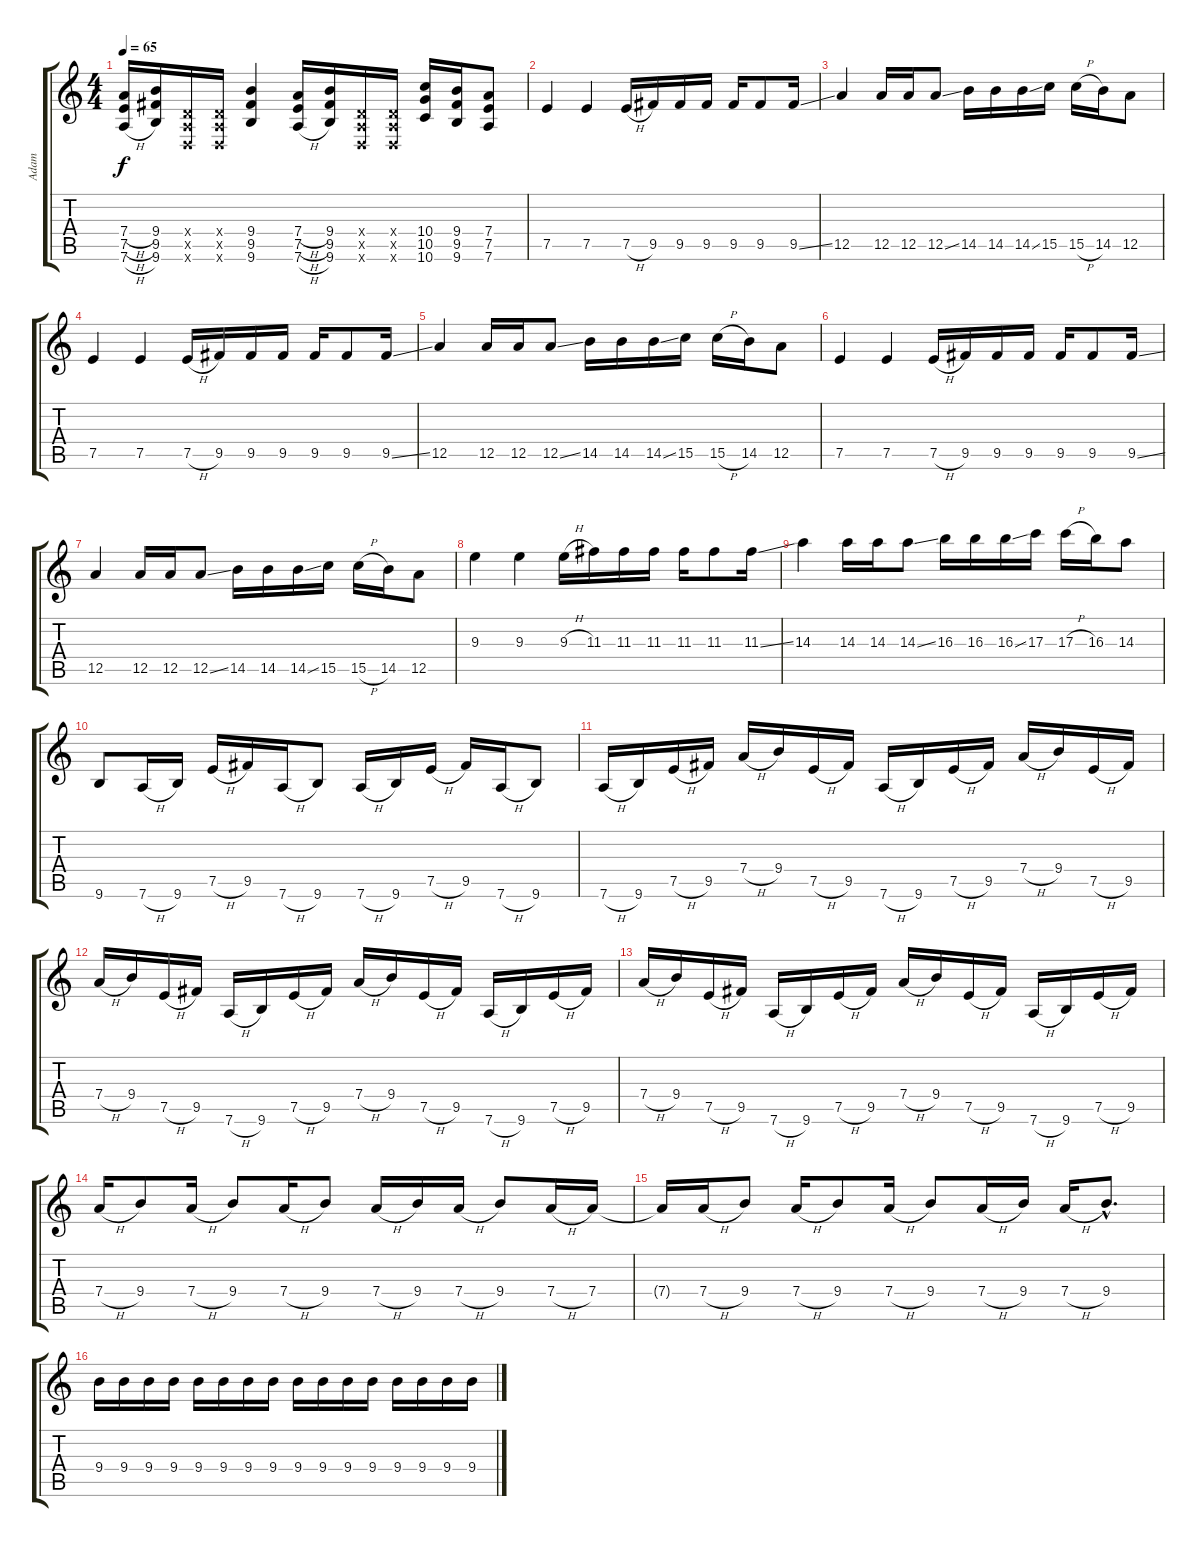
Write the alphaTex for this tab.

\track ("Adam" "Adam") {instrument distortionguitar}
\staff {score tabs}
\tuning (E4 B3 G3 D3 A2 D2) {hide}
\ts (4 4)
\tempo 65
\clef g2
\ks c
(7.4{h} 7.5{h} 7.6{h}).16{dy f} (9.4 9.5 9.6).16 (0.4{x} 0.5{x} 0.6{x}).16 (0.4{x} 0.5{x} 0.6{x}).16 (9.4 9.5 9.6).4 (7.4{h} 7.5{h} 7.6{h}).16 (9.4 9.5 9.6).16 (0.4{x} 0.5{x} 0.6{x}).16 (0.4{x} 0.5{x} 0.6{x}).16 (10.4 10.5 10.6).16{volume 10 instrument overdrivenguitar} (9.4 9.5 9.6).16 (7.4 7.5 7.6).8 |
7.5.4{volume 13 instrument distortionguitar} 7.5.4 7.5{h}.16 9.5.16 9.5.16 9.5.16 9.5.16 9.5.8 9.5{ss}.16 |
12.5.4 12.5.16 12.5.16 12.5{ss}.8 14.5.16 14.5.16 14.5{ss}.16 15.5.16 15.5{h}.16 14.5.16 12.5.8 |
7.5.4 7.5.4 7.5{h}.16 9.5.16 9.5.16 9.5.16 9.5.16 9.5.8 9.5{ss}.16 |
12.5.4 12.5.16 12.5.16 12.5{ss}.8 14.5.16 14.5.16 14.5{ss}.16 15.5.16 15.5{h}.16 14.5.16 12.5.8 |
7.5.4 7.5.4 7.5{h}.16 9.5.16 9.5.16 9.5.16 9.5.16 9.5.8 9.5{ss}.16 |
12.5.4 12.5.16 12.5.16 12.5{ss}.8 14.5.16 14.5.16 14.5{ss}.16 15.5.16 15.5{h}.16 14.5.16 12.5.8 |
9.3.4 9.3.4 9.3{h}.16 11.3.16 11.3.16 11.3.16 11.3.16 11.3.8 11.3{ss}.16 |
14.3.4 14.3.16 14.3.16 14.3{ss}.8 16.3.16 16.3.16 16.3{ss}.16 17.3.16 17.3{h}.16 16.3.16 14.3.8 |
9.6.8 7.6{h}.16 9.6.16 7.5{h}.16 9.5.16 7.6{h}.16 9.6.8 7.6{h}.16 9.6.16 7.5{h}.16 9.5.16 7.6{h}.16 9.6.8 |
7.6{h}.16 9.6.16 7.5{h}.16 9.5.16 7.4{h}.16 9.4.16 7.5{h}.16 9.5.16 7.6{h}.16 9.6.16 7.5{h}.16 9.5.16 7.4{h}.16 9.4.16 7.5{h}.16 9.5.16 |
7.4{h}.16 9.4.16 7.5{h}.16 9.5.16 7.6{h}.16 9.6.16 7.5{h}.16 9.5.16 7.4{h}.16 9.4.16 7.5{h}.16 9.5.16 7.6{h}.16 9.6.16 7.5{h}.16 9.5.16 |
7.4{h}.16 9.4.16 7.5{h}.16 9.5.16 7.6{h}.16 9.6.16 7.5{h}.16 9.5.16 7.4{h}.16 9.4.16 7.5{h}.16 9.5.16 7.6{h}.16 9.6.16 7.5{h}.16 9.5.16 |
7.4{h}.16 9.4.8 7.4{h}.16 9.4.8 7.4{h}.16 9.4.8 7.4{h}.16 9.4.16 7.4{h}.16 9.4.8 7.4{h}.16 7.4.16 |
7.4{t}.16 7.4{h}.16 9.4.8 7.4{h}.16 9.4.8 7.4{h}.16 9.4.8 7.4{h}.16 9.4.16 7.4{h}.16 9.4{hac}.8{d} |
9.4.16 9.4.16 9.4.16 9.4.16 9.4.16 9.4.16 9.4.16 9.4.16 9.4.16 9.4.16 9.4.16 9.4.16 9.4.16 9.4.16 9.4.16 9.4.16
